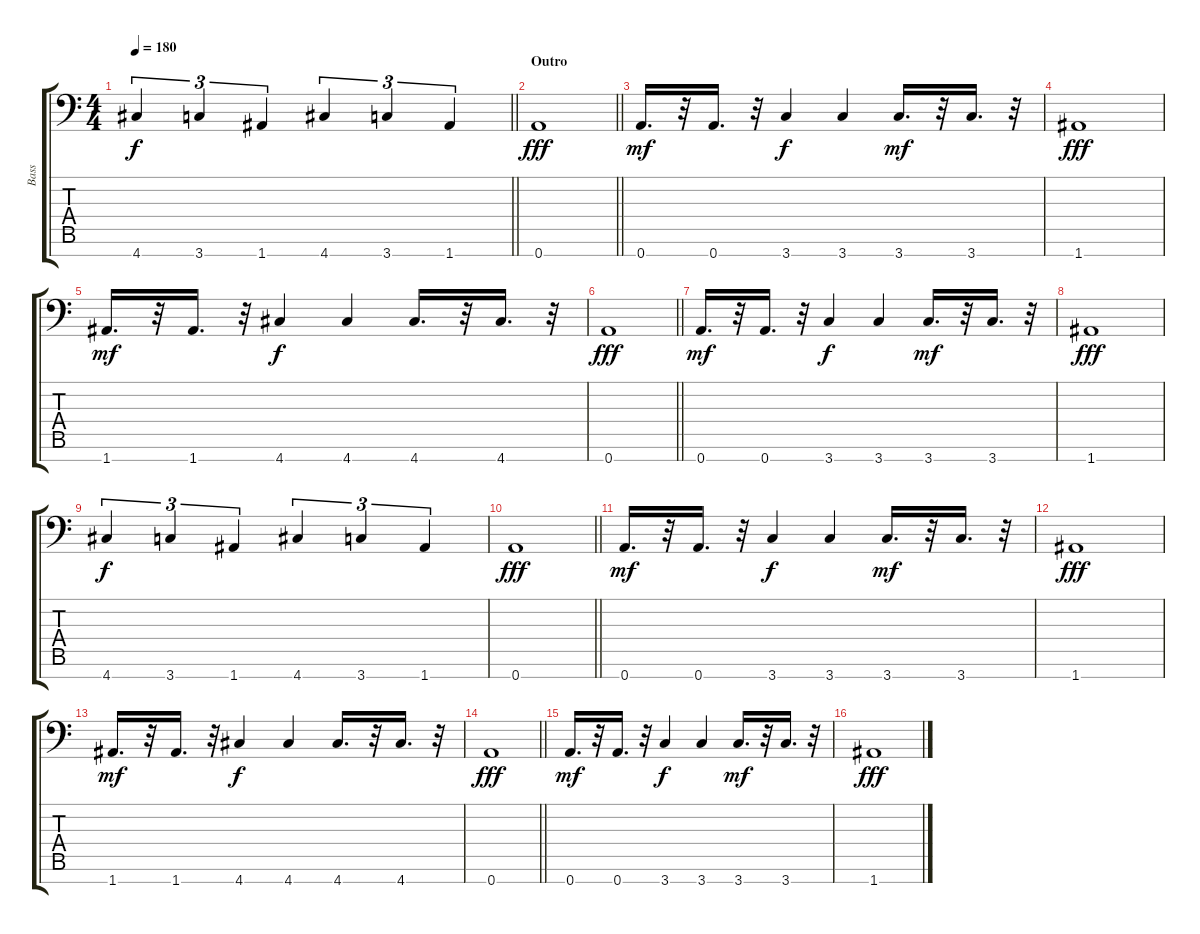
\track ("Bass" "Bass") {instrument electricbasspick}
\staff {score tabs}
\tuning (E4 B3 G3 D3 A2 E2 A1) {hide}
\ts (4 4)
\tempo 180
\clef f4
\barLineRight lightlight
\ks c
4.7.4{tu (3 2) dy f} 3.7.4{tu (3 2)} 1.7.4{tu (3 2)} 4.7.4{tu (3 2)} 3.7.4{tu (3 2)} 1.7.4{tu (3 2)} |
\section ("" "Outro")
\barLineRight lightlight
0.7.1{dy fff} |
0.7.16{d dy mf} r.32 0.7.16{d} r.32 3.7.4{dy f} 3.7.4 3.7.16{d dy mf} r.32 3.7.16{d} r.32 |
1.7.1{dy fff} |
1.7.16{d dy mf} r.32 1.7.16{d} r.32 4.7.4{dy f} 4.7.4 4.7.16{d} r.32 4.7.16{d} r.32 |
\barLineRight lightlight
0.7.1{dy fff} |
0.7.16{d dy mf} r.32 0.7.16{d} r.32 3.7.4{dy f} 3.7.4 3.7.16{d dy mf} r.32 3.7.16{d} r.32 |
1.7.1{dy fff} |
4.7.4{tu (3 2) dy f} 3.7.4{tu (3 2)} 1.7.4{tu (3 2)} 4.7.4{tu (3 2)} 3.7.4{tu (3 2)} 1.7.4{tu (3 2)} |
\barLineRight lightlight
0.7.1{dy fff} |
0.7.16{d dy mf} r.32 0.7.16{d} r.32 3.7.4{dy f} 3.7.4 3.7.16{d dy mf} r.32 3.7.16{d} r.32 |
1.7.1{dy fff} |
1.7.16{d dy mf} r.32 1.7.16{d} r.32 4.7.4{dy f} 4.7.4 4.7.16{d} r.32 4.7.16{d} r.32 |
\barLineRight lightlight
0.7.1{dy fff} |
0.7.16{d dy mf} r.32 0.7.16{d} r.32 3.7.4{dy f} 3.7.4 3.7.16{d dy mf} r.32 3.7.16{d} r.32 |
1.7.1{dy fff}
